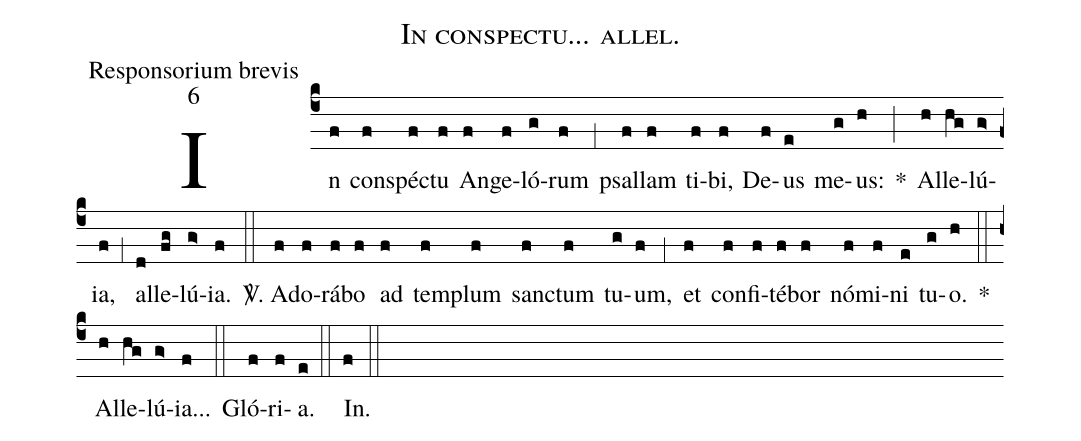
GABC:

name:In conspectu... allel.;
office-part:Responsorium brevis;
mode:6;
%%
(c4) In(f) con(f)spé(f)ctu(f) An(f)ge(f)ló(g)rum(f) (,1) psal(f)lam(f) ti(f)bi,(f) De(f)us(e) me(g)us:(h) *(;) Al(h)le(hg)lú(g>)ia,(f) (,1) al(d)le(fg)lú(g>)ia.(f) (::)

<sp>V/</sp>. A(f)do(f)rá(f)bo(f) ad(f) tem(f)plum(f) san(f)ctum(f) tu(g)um,(f) (,1) et(f) con(f)fi(f)té(f)bor(f) nó(f)mi(f)ni(e) tu(g)o.(h) *(::) Al(h)le(hg)lú(g>)ia...(f) (::)

Gló(f)ri(f)a.(e) (::)
In.(f) (::)
